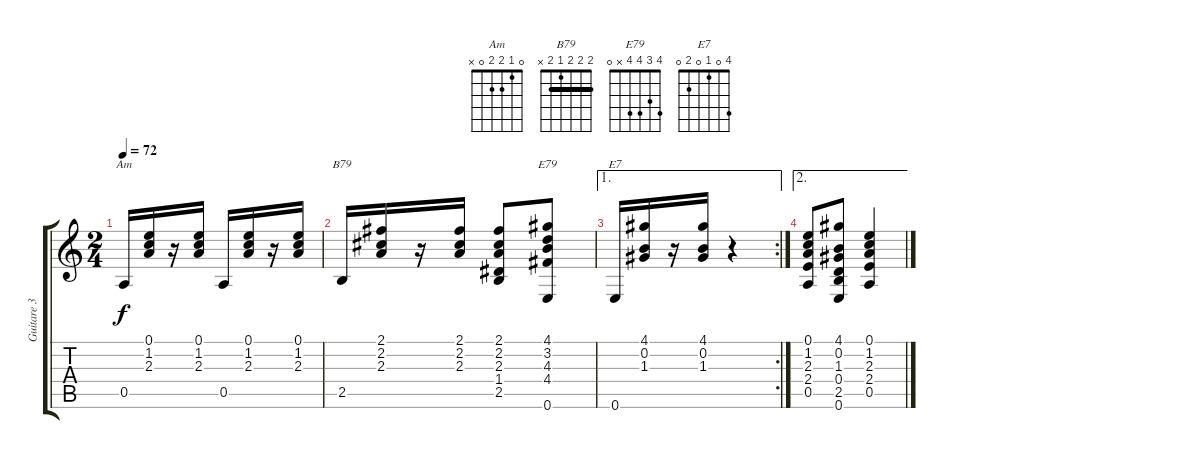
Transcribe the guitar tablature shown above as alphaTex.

\track ("Guitare 3" "Guitare 3") {instrument acousticguitarsteel}
\staff {score tabs}
\tuning (E4 B3 G3 D3 A2 E2) {hide}
\chord ("Am" 0 1 2 2 0 x)
\chord ("B79" 2 2 2 1 2 x) {barre 2}
\chord ("E79" 4 3 4 4 x 0)
\chord ("E7" 4 0 1 0 2 0)
\ts (2 4)
\tempo 72
\clef g2
\ks c
0.5.16{ch "Am" dy f} (0.1 1.2 2.3).16 r.16 (0.1 1.2 2.3).16 0.5.16 (0.1 1.2 2.3).16 r.16 (0.1 1.2 2.3).16 |
2.5.16{ch "B79"} (2.1 2.2 2.3).16 r.16 (2.1 2.2 2.3).16 (2.1 2.2 2.3 1.4 2.5).8 (4.1 3.2 4.3 4.4 0.6).8{ch "E79"} |
\ae 1
\rc 2
0.6.16{ch "E7"} (4.1 0.2 1.3).16 r.16 (4.1 0.2 1.3).16 r.4 |
\ae 2
(0.1 1.2 2.3 2.4 0.5).8 (4.1 0.2 1.3 0.4 2.5 0.6).8 (0.1 1.2 2.3 2.4 0.5).4
